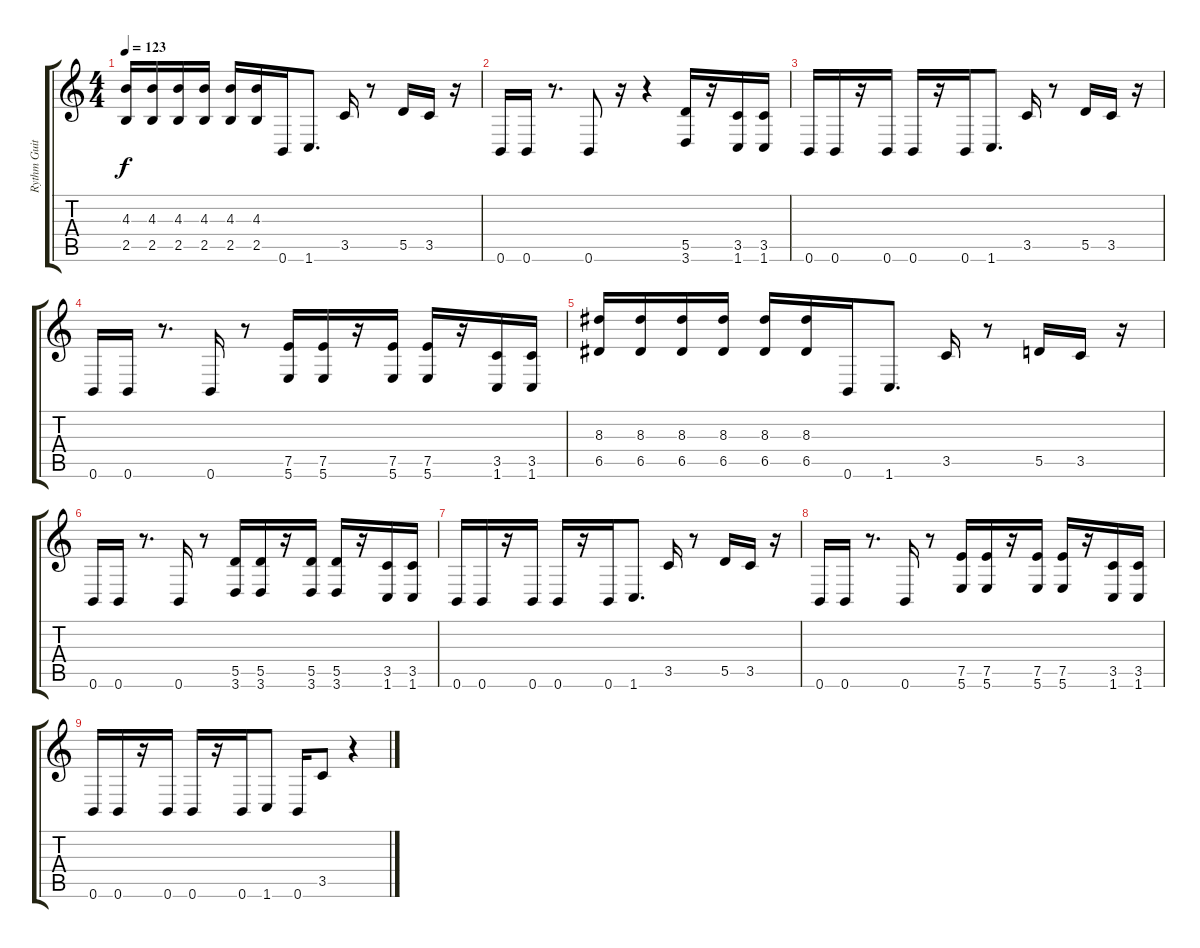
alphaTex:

\track ("Rythm Guitar 1" "Rythm Guit") {instrument distortionguitar}
\staff {score tabs}
\tuning (E4 B3 G3 D3 A2 B1) {hide}
\ts (4 4)
\tempo 123
\clef g2
\ks c
(4.3 2.5).16{dy f} (4.3 2.5).16 (4.3 2.5).16 (4.3 2.5).16 (4.3 2.5).16 (4.3 2.5).16 0.6.16 1.6.8{d} 3.5.16 r.8 5.5.16 3.5.16 r.16 |
0.6.16 0.6.16 r.8{d} 0.6.8 r.16 r.4 (5.5 3.6).16 r.16 (3.5 1.6).16 (3.5 1.6).16 |
0.6.16 0.6.16 r.16 0.6.16 0.6.16 r.16 0.6.16 1.6.8{d} 3.5.16 r.8 5.5.16 3.5.16 r.16 |
0.6.16 0.6.16 r.8{d} 0.6.16 r.8 (7.5 5.6).16 (7.5 5.6).16 r.16 (7.5 5.6).16 (7.5 5.6).16 r.16 (3.5 1.6).16 (3.5 1.6).16 |
(8.3 6.5).16 (8.3 6.5).16 (8.3 6.5).16 (8.3 6.5).16 (8.3 6.5).16 (8.3 6.5).16 0.6.16 1.6.8{d} 3.5.16 r.8 5.5.16 3.5.16 r.16 |
0.6.16 0.6.16 r.8{d} 0.6.16 r.8 (5.5 3.6).16 (5.5 3.6).16 r.16 (5.5 3.6).16 (5.5 3.6).16 r.16 (3.5 1.6).16 (3.5 1.6).16 |
0.6.16 0.6.16 r.16 0.6.16 0.6.16 r.16 0.6.16 1.6.8{d} 3.5.16 r.8 5.5.16 3.5.16 r.16 |
0.6.16 0.6.16 r.8{d} 0.6.16 r.8 (7.5 5.6).16 (7.5 5.6).16 r.16 (7.5 5.6).16 (7.5 5.6).16 r.16 (3.5 1.6).16 (3.5 1.6).16 |
0.6.16 0.6.16 r.16 0.6.16 0.6.16 r.16 0.6.16 1.6.8 0.6.16 3.5.8 r.4
